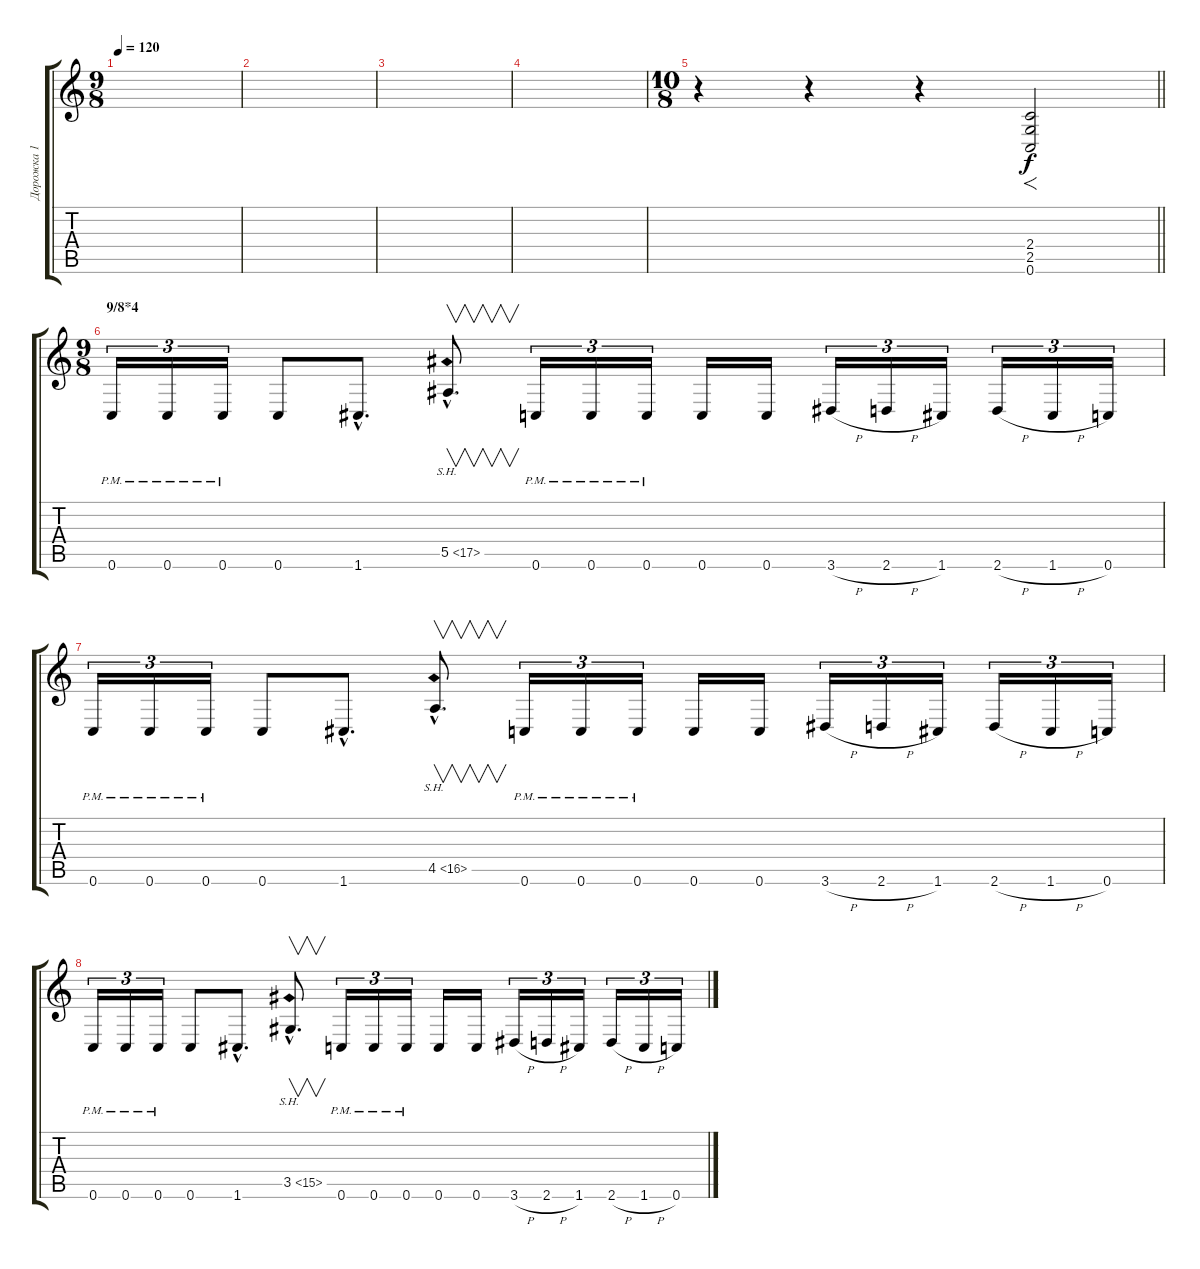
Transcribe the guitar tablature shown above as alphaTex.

\track ("Дорожка 1" "Дорожка 1") {instrument distortionguitar}
\staff {score tabs}
\tuning (C4 G3 Eb3 Bb2 F2 C2) {hide}
\ts (9 8)
\tempo 120
\clef g2
\ks c
|
|
|
|
\ts (10 8)
\barLineRight lightlight
r.4 r.4 r.4 (2.4 2.5 0.6).2{f} |
\ts (9 8)
\section ("" "9/8*4")
0.6{pm}.16{tu (3 2)} 0.6{pm}.16{tu (3 2)} 0.6{pm}.16{tu (3 2)} 0.6.8 1.6{hac}.8{d} 5.5{sh 12 hac}.8{v d} 0.6{pm}.16{tu (3 2)} 0.6{pm}.16{tu (3 2)} 0.6{pm}.16{tu (3 2)} 0.6.16 0.6.16 3.6{h}.16{tu (3 2)} 2.6{h}.16{tu (3 2)} 1.6.16{tu (3 2)} 2.6{h}.16{tu (3 2)} 1.6{h}.16{tu (3 2)} 0.6.16{tu (3 2)} |
0.6{pm}.16{tu (3 2)} 0.6{pm}.16{tu (3 2)} 0.6{pm}.16{tu (3 2)} 0.6.8 1.6{hac}.8{d} 4.5{sh 12 hac}.8{v d} 0.6{pm}.16{tu (3 2)} 0.6{pm}.16{tu (3 2)} 0.6{pm}.16{tu (3 2)} 0.6.16 0.6.16 3.6{h}.16{tu (3 2)} 2.6{h}.16{tu (3 2)} 1.6.16{tu (3 2)} 2.6{h}.16{tu (3 2)} 1.6{h}.16{tu (3 2)} 0.6.16{tu (3 2)} |
0.6{pm}.16{tu (3 2)} 0.6{pm}.16{tu (3 2)} 0.6{pm}.16{tu (3 2)} 0.6.8 1.6{hac}.8{d} 3.5{sh 12 hac}.8{v d} 0.6{pm}.16{tu (3 2)} 0.6{pm}.16{tu (3 2)} 0.6{pm}.16{tu (3 2)} 0.6.16 0.6.16 3.6{h}.16{tu (3 2)} 2.6{h}.16{tu (3 2)} 1.6.16{tu (3 2)} 2.6{h}.16{tu (3 2)} 1.6{h}.16{tu (3 2)} 0.6.16{tu (3 2)}
